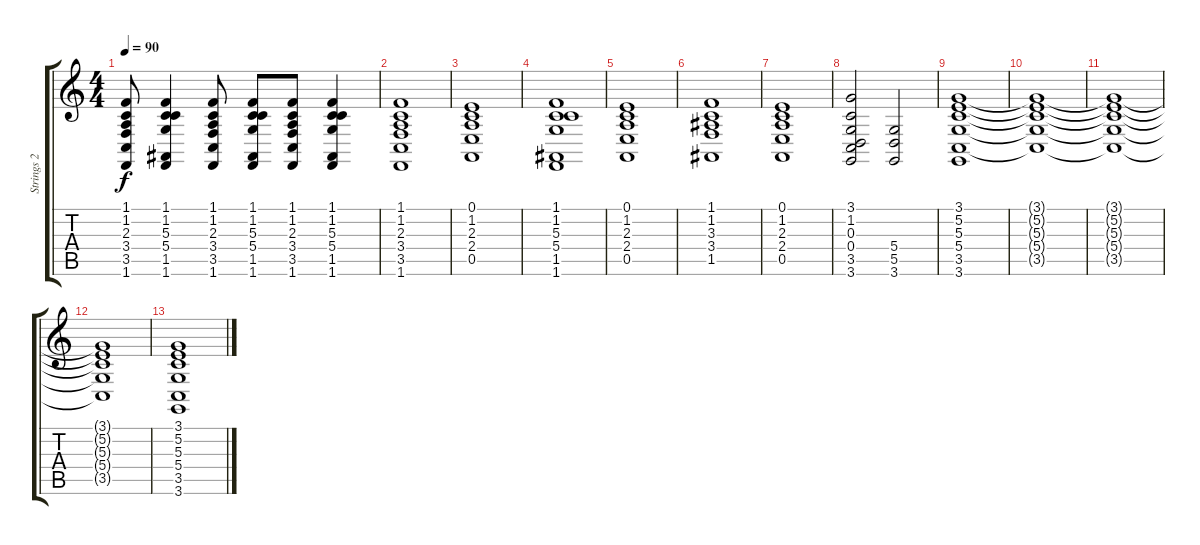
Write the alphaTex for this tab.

\track ("Strings 2" "Strings 2") {instrument stringensemble2}
\staff {score tabs}
\tuning (E4 B3 G3 D3 A2 E2) {hide}
\ts (4 4)
\tempo 90
\clef g2
\ks c
(1.1 1.2 2.3 3.4 3.5 1.6).8{dy f} (1.1 1.2 5.3 5.4 1.5 1.6).4 (1.1 1.2 2.3 3.4 3.5 1.6).8 (1.1 1.2 5.3 5.4 1.5 1.6).8 (1.1 1.2 2.3 3.4 3.5 1.6).8 (1.1 1.2 5.3 5.4 1.5 1.6).4 |
(1.1 1.2 2.3 3.4 3.5 1.6).1 |
(0.1 1.2 2.3 2.4 0.5).1 |
(1.1 1.2 5.3 5.4 1.5 1.6).1 |
(0.1 1.2 2.3 2.4 0.5).1 |
(1.1 1.2 3.3 3.4 1.5).1 |
(0.1 1.2 2.3 2.4 0.5).1 |
(3.1 1.2 0.3 0.4 3.5 3.6).2 (5.4 5.5 3.6).2 |
(3.1 5.2 5.3 5.4 3.5 3.6).1 |
(3.1{t} 5.2{t} 5.3{t} 5.4{t} 3.5{t}).1 |
(3.1{t} 5.2{t} 5.3{t} 5.4{t} 3.5{t}).1 |
(3.1{t} 5.2{t} 5.3{t} 5.4{t} 3.5{t}).1 |
(3.1 5.2 5.3 5.4 3.5 3.6).1
